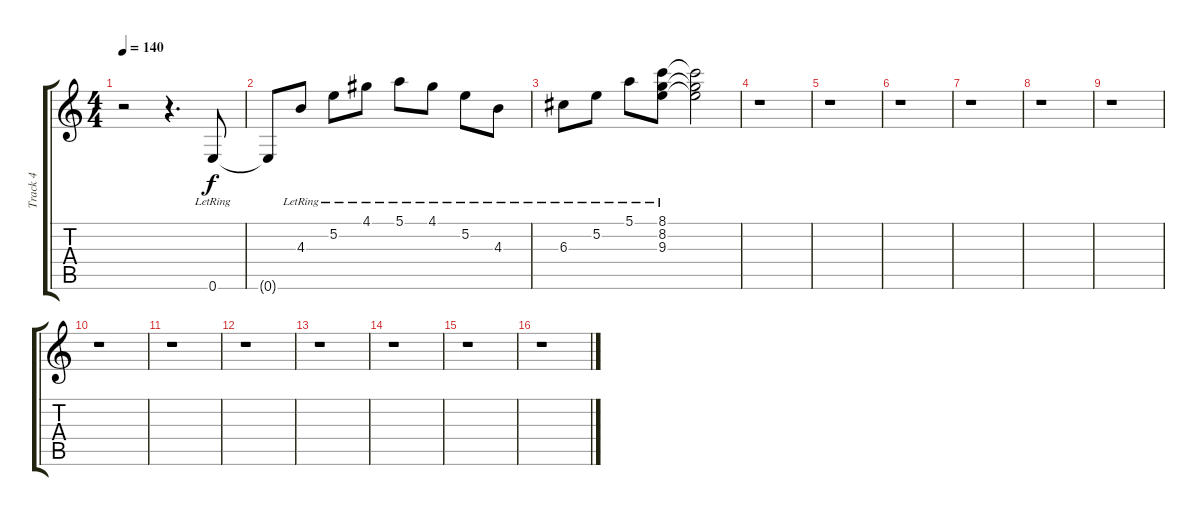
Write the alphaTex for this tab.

\track ("Track 4" "Track 4") {instrument acousticguitarsteel}
\staff {score tabs}
\tuning (E4 B3 G3 D3 A2 E2) {hide}
\ts (4 4)
\tempo 140
\clef g2
\ks c
r.2{dy f instrument acousticguitarsteel} r.4{d} 0.6{lr}.8 |
0.6{t}.8 4.3{lr}.8 5.2{lr}.8 4.1{lr}.8 5.1{lr}.8 4.1{lr}.8 5.2{lr}.8 4.3{lr}.8 |
6.3{lr}.8 5.2{lr}.8 5.1{lr}.8 (8.1{lr} 8.2{lr} 9.3{lr}).8 (8.1{t} 8.2{t} 9.3{t}).2 |
r.1 |
r.1 |
r.1 |
r.1 |
r.1 |
r.1 |
r.1 |
r.1 |
r.1 |
r.1 |
r.1 |
r.1 |
r.1
